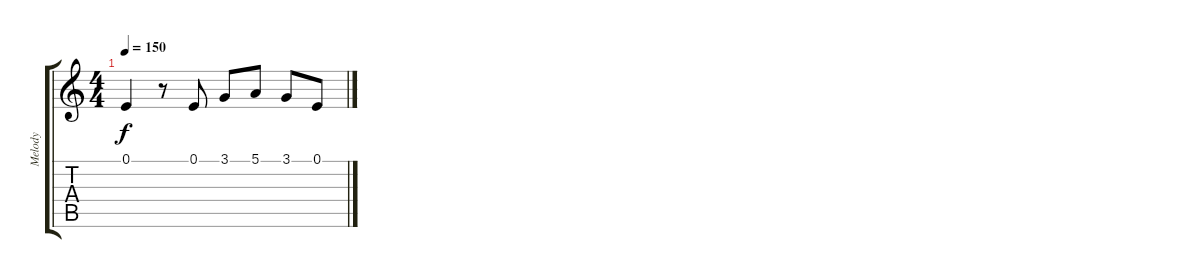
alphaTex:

\track ("Melody" "Melody") {instrument flute}
\staff {score tabs}
\tuning (E4 B3 G3 D3 A2 E2) {hide}
\ts (4 4)
\tempo 150
\clef g2
\ks aminor
0.1.4{dy f} r.8 0.1.8 3.1.8 5.1.8 3.1.8 0.1.8
